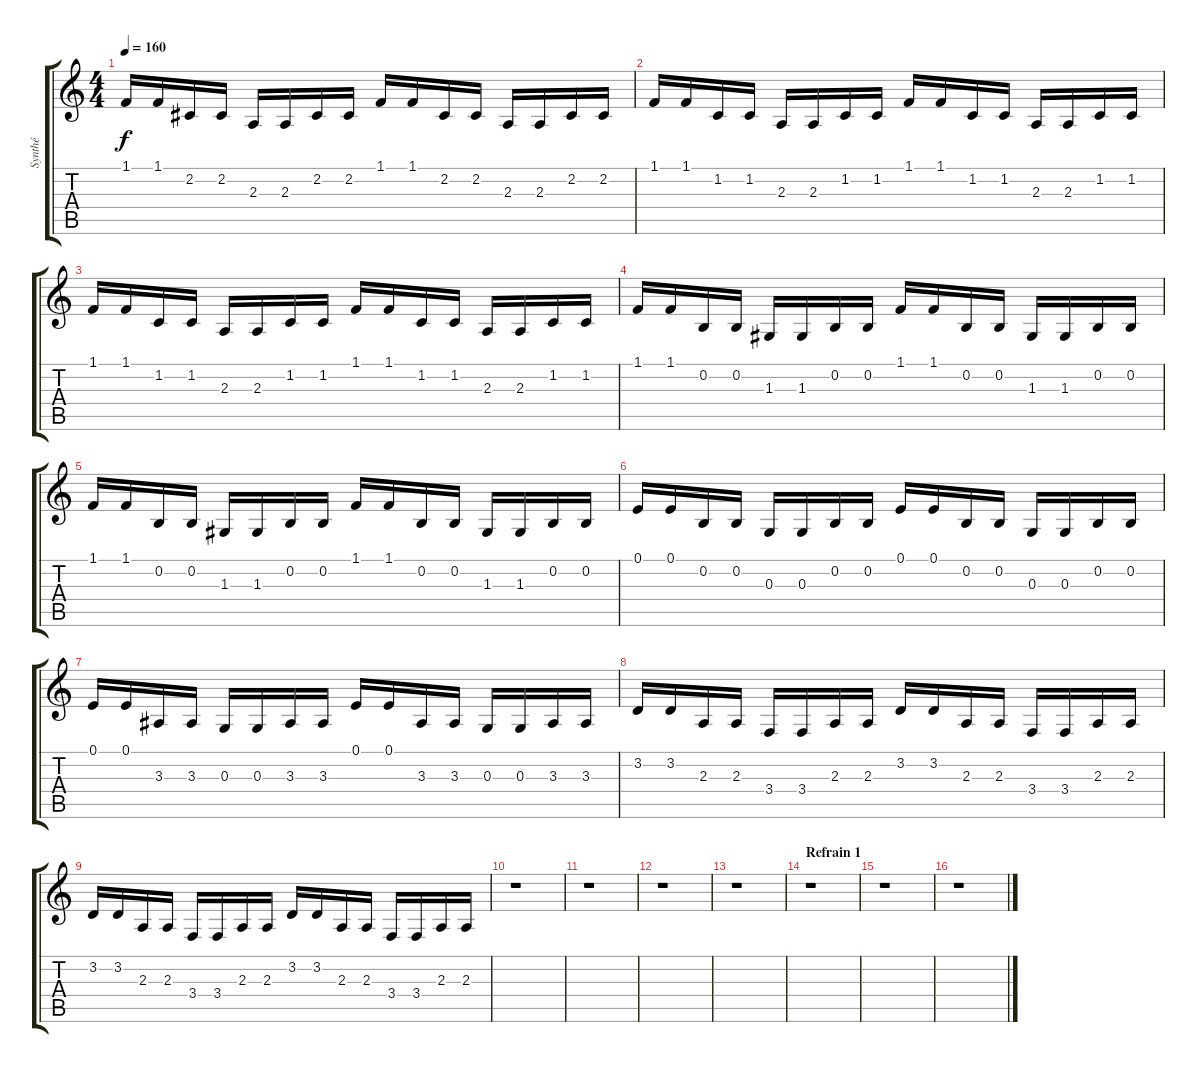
\track ("Synthé" "Synthé") {instrument pizzicatostrings}
\staff {score tabs}
\tuning (E4 B3 G3 D3 A2 E2) {hide}
\ts (4 4)
\tempo 160
\clef g2
\ks c
1.1.16{dy f} 1.1.16 2.2.16 2.2.16 2.3.16 2.3.16 2.2.16 2.2.16 1.1.16 1.1.16 2.2.16 2.2.16 2.3.16 2.3.16 2.2.16 2.2.16 |
1.1.16 1.1.16 1.2.16 1.2.16 2.3.16 2.3.16 1.2.16 1.2.16 1.1.16 1.1.16 1.2.16 1.2.16 2.3.16 2.3.16 1.2.16 1.2.16 |
1.1.16 1.1.16 1.2.16 1.2.16 2.3.16 2.3.16 1.2.16 1.2.16 1.1.16 1.1.16 1.2.16 1.2.16 2.3.16 2.3.16 1.2.16 1.2.16 |
1.1.16 1.1.16 0.2.16 0.2.16 1.3.16 1.3.16 0.2.16 0.2.16 1.1.16 1.1.16 0.2.16 0.2.16 1.3.16 1.3.16 0.2.16 0.2.16 |
1.1.16 1.1.16 0.2.16 0.2.16 1.3.16 1.3.16 0.2.16 0.2.16 1.1.16 1.1.16 0.2.16 0.2.16 1.3.16 1.3.16 0.2.16 0.2.16 |
0.1.16 0.1.16 0.2.16 0.2.16 0.3.16 0.3.16 0.2.16 0.2.16 0.1.16 0.1.16 0.2.16 0.2.16 0.3.16 0.3.16 0.2.16 0.2.16 |
0.1.16 0.1.16 3.3.16 3.3.16 0.3.16 0.3.16 3.3.16 3.3.16 0.1.16 0.1.16 3.3.16 3.3.16 0.3.16 0.3.16 3.3.16 3.3.16 |
3.2.16 3.2.16 2.3.16 2.3.16 3.4.16 3.4.16 2.3.16 2.3.16 3.2.16 3.2.16 2.3.16 2.3.16 3.4.16 3.4.16 2.3.16 2.3.16 |
3.2.16 3.2.16 2.3.16 2.3.16 3.4.16 3.4.16 2.3.16 2.3.16 3.2.16 3.2.16 2.3.16 2.3.16 3.4.16 3.4.16 2.3.16 2.3.16 |
\section ("" "")
r.1 |
r.1 |
r.1 |
r.1 |
\section ("" "Refrain 1")
r.1 |
r.1 |
r.1
